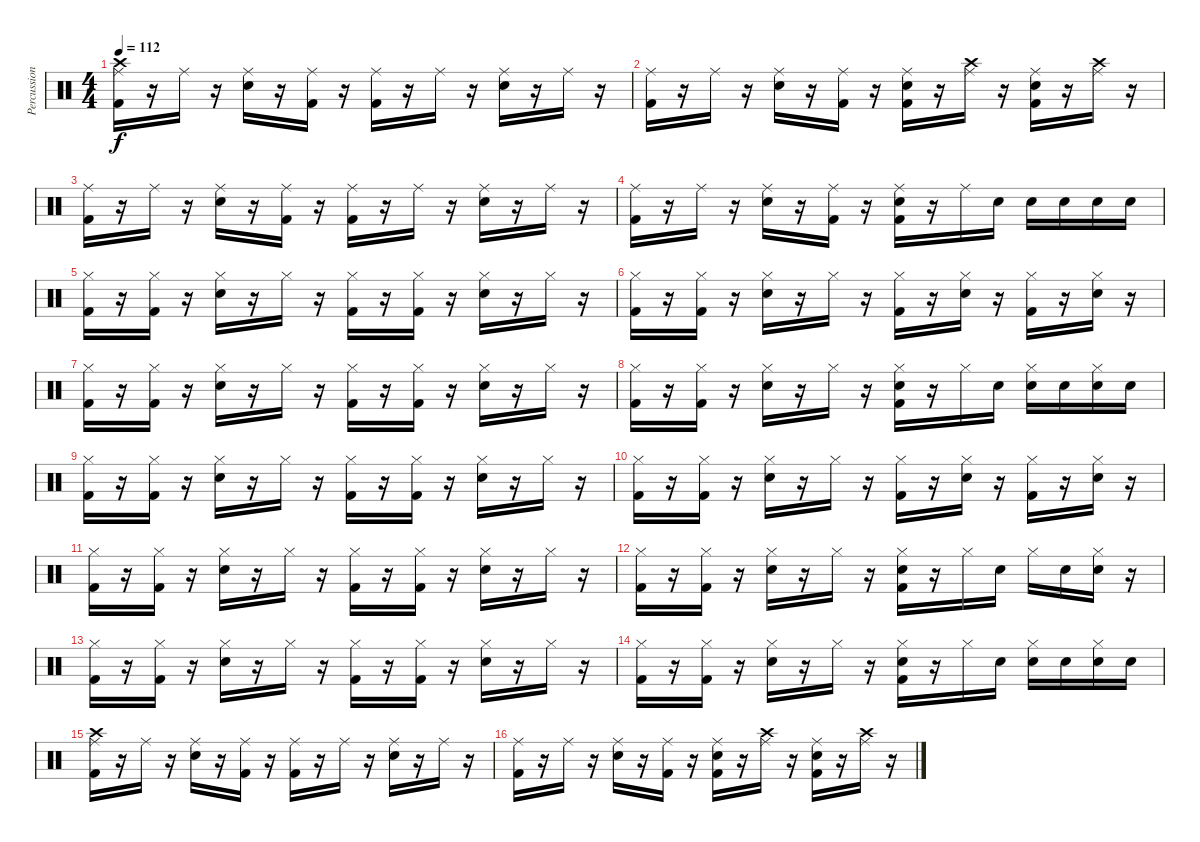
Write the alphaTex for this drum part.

\track ("Percussion" "Percussion") {instrument percussion}
\staff {score}
\articulation defaults
\ts (4 4)
\tempo 112
\clef neutral
\ks c
("Crash high (hit)" "Ride (middle)" "Kick (hit) 2").16{dy f} r.16 "Ride (middle)".16 r.16 ("Snare (hit) 2" "Ride (middle)").16 r.16 ("Ride (middle)" "Kick (hit) 2").16 r.16 ("Ride (middle)" "Kick (hit) 2").16 r.16 "Ride (middle)".16 r.16 ("Snare (hit) 2" "Ride (middle)").16 r.16 "Ride (middle)".16 r.16 |
("Ride (middle)" "Kick (hit) 2").16 r.16 "Ride (middle)".16 r.16 ("Snare (hit) 2" "Ride (middle)").16 r.16 ("Ride (middle)" "Kick (hit) 2").16 r.16 ("Snare (hit) 2" "Ride (middle)" "Kick (hit) 2").16 r.16 ("Crash high (hit)" "Ride (middle)").16 r.16 ("Snare (hit) 2" "Ride (middle)" "Kick (hit) 2").16 r.16 ("Crash high (hit)" "Ride (middle)").16 r.16 |
("Ride (middle)" "Kick (hit) 2").16 r.16 "Ride (middle)".16 r.16 ("Snare (hit) 2" "Ride (middle)").16 r.16 ("Ride (middle)" "Kick (hit) 2").16 r.16 ("Ride (middle)" "Kick (hit) 2").16 r.16 "Ride (middle)".16 r.16 ("Snare (hit) 2" "Ride (middle)").16 r.16 "Ride (middle)".16 r.16 |
("Ride (middle)" "Kick (hit) 2").16 r.16 "Ride (middle)".16 r.16 ("Snare (hit) 2" "Ride (middle)").16 r.16 ("Ride (middle)" "Kick (hit) 2").16 r.16 ("Snare (hit) 2" "Ride (middle)" "Kick (hit) 2").16 r.16 "Ride (middle)".16 "Snare (hit) 2".16 "Snare (hit) 2".16 "Snare (hit) 2".16 "Snare (hit) 2".16 "Snare (hit) 2".16 |
("Hi-Hat (closed)" "Kick (hit) 2").16 r.16 ("Hi-Hat (closed)" "Kick (hit) 2").16 r.16 ("Snare (hit) 2" "Hi-Hat (closed)").16 r.16 "Hi-Hat (closed)".16 r.16 ("Hi-Hat (closed)" "Kick (hit) 2").16 r.16 ("Hi-Hat (closed)" "Kick (hit) 2").16 r.16 ("Snare (hit) 2" "Hi-Hat (closed)").16 r.16 "Hi-Hat (closed)".16 r.16 |
("Hi-Hat (closed)" "Kick (hit) 2").16 r.16 ("Hi-Hat (closed)" "Kick (hit) 2").16 r.16 ("Snare (hit) 2" "Hi-Hat (closed)").16 r.16 "Hi-Hat (closed)".16 r.16 ("Hi-Hat (closed)" "Kick (hit) 2").16 r.16 ("Snare (hit) 2" "Hi-Hat (closed)").16 r.16 ("Hi-Hat (closed)" "Kick (hit) 2").16 r.16 ("Snare (hit) 2" "Hi-Hat (closed)").16 r.16 |
("Hi-Hat (closed)" "Kick (hit) 2").16 r.16 ("Hi-Hat (closed)" "Kick (hit) 2").16 r.16 ("Snare (hit) 2" "Hi-Hat (closed)").16 r.16 "Hi-Hat (closed)".16 r.16 ("Hi-Hat (closed)" "Kick (hit) 2").16 r.16 ("Hi-Hat (closed)" "Kick (hit) 2").16 r.16 ("Snare (hit) 2" "Hi-Hat (closed)").16 r.16 "Hi-Hat (closed)".16 r.16 |
("Hi-Hat (closed)" "Kick (hit) 2").16 r.16 ("Hi-Hat (closed)" "Kick (hit) 2").16 r.16 ("Snare (hit) 2" "Hi-Hat (closed)").16 r.16 "Hi-Hat (closed)".16 r.16 ("Snare (hit) 2" "Hi-Hat (closed)" "Kick (hit) 2").16 r.16 "Hi-Hat (closed)".16 "Snare (hit) 2".16 ("Snare (hit) 2" "Hi-Hat (closed)").16 "Snare (hit) 2".16 ("Snare (hit) 2" "Hi-Hat (closed)").16 "Snare (hit) 2".16 |
("Hi-Hat (closed)" "Kick (hit) 2").16 r.16 ("Hi-Hat (closed)" "Kick (hit) 2").16 r.16 ("Snare (hit) 2" "Hi-Hat (closed)").16 r.16 "Hi-Hat (closed)".16 r.16 ("Hi-Hat (closed)" "Kick (hit) 2").16 r.16 ("Hi-Hat (closed)" "Kick (hit) 2").16 r.16 ("Snare (hit) 2" "Hi-Hat (closed)").16 r.16 "Hi-Hat (closed)".16 r.16 |
("Hi-Hat (closed)" "Kick (hit) 2").16 r.16 ("Hi-Hat (closed)" "Kick (hit) 2").16 r.16 ("Snare (hit) 2" "Hi-Hat (closed)").16 r.16 "Hi-Hat (closed)".16 r.16 ("Hi-Hat (closed)" "Kick (hit) 2").16 r.16 ("Snare (hit) 2" "Hi-Hat (closed)").16 r.16 ("Hi-Hat (closed)" "Kick (hit) 2").16 r.16 ("Snare (hit) 2" "Hi-Hat (closed)").16 r.16 |
("Hi-Hat (closed)" "Kick (hit) 2").16 r.16 ("Hi-Hat (closed)" "Kick (hit) 2").16 r.16 ("Snare (hit) 2" "Hi-Hat (closed)").16 r.16 "Hi-Hat (closed)".16 r.16 ("Hi-Hat (closed)" "Kick (hit) 2").16 r.16 ("Hi-Hat (closed)" "Kick (hit) 2").16 r.16 ("Snare (hit) 2" "Hi-Hat (closed)").16 r.16 "Hi-Hat (closed)".16 r.16 |
("Hi-Hat (closed)" "Kick (hit) 2").16 r.16 ("Hi-Hat (closed)" "Kick (hit) 2").16 r.16 ("Snare (hit) 2" "Hi-Hat (closed)").16 r.16 "Hi-Hat (closed)".16 r.16 ("Snare (hit) 2" "Hi-Hat (closed)" "Kick (hit) 2").16 r.16 "Hi-Hat (closed)".16 "Snare (hit) 2".16 "Hi-Hat (closed)".16 "Snare (hit) 2".16 ("Snare (hit) 2" "Hi-Hat (closed)").16 r.16 |
("Hi-Hat (closed)" "Kick (hit) 2").16 r.16 ("Hi-Hat (closed)" "Kick (hit) 2").16 r.16 ("Snare (hit) 2" "Hi-Hat (closed)").16 r.16 "Hi-Hat (closed)".16 r.16 ("Hi-Hat (closed)" "Kick (hit) 2").16 r.16 ("Hi-Hat (closed)" "Kick (hit) 2").16 r.16 ("Snare (hit) 2" "Hi-Hat (closed)").16 r.16 "Hi-Hat (closed)".16 r.16 |
("Hi-Hat (closed)" "Kick (hit) 2").16 r.16 ("Hi-Hat (closed)" "Kick (hit) 2").16 r.16 ("Snare (hit) 2" "Hi-Hat (closed)").16 r.16 "Hi-Hat (closed)".16 r.16 ("Snare (hit) 2" "Hi-Hat (closed)" "Kick (hit) 2").16 r.16 "Hi-Hat (closed)".16 "Snare (hit) 2".16 ("Snare (hit) 2" "Hi-Hat (closed)").16 "Snare (hit) 2".16 ("Snare (hit) 2" "Hi-Hat (closed)").16 "Snare (hit) 2".16 |
("Crash high (hit)" "Ride (middle)" "Kick (hit) 2").16 r.16 "Ride (middle)".16 r.16 ("Snare (hit) 2" "Ride (middle)").16 r.16 ("Ride (middle)" "Kick (hit) 2").16 r.16 ("Ride (middle)" "Kick (hit) 2").16 r.16 "Ride (middle)".16 r.16 ("Snare (hit) 2" "Ride (middle)").16 r.16 "Ride (middle)".16 r.16 |
("Ride (middle)" "Kick (hit) 2").16 r.16 "Ride (middle)".16 r.16 ("Snare (hit) 2" "Ride (middle)").16 r.16 ("Ride (middle)" "Kick (hit) 2").16 r.16 ("Snare (hit) 2" "Ride (middle)" "Kick (hit) 2").16 r.16 ("Crash high (hit)" "Ride (middle)").16 r.16 ("Snare (hit) 2" "Ride (middle)" "Kick (hit) 2").16 r.16 ("Crash high (hit)" "Ride (middle)").16 r.16
